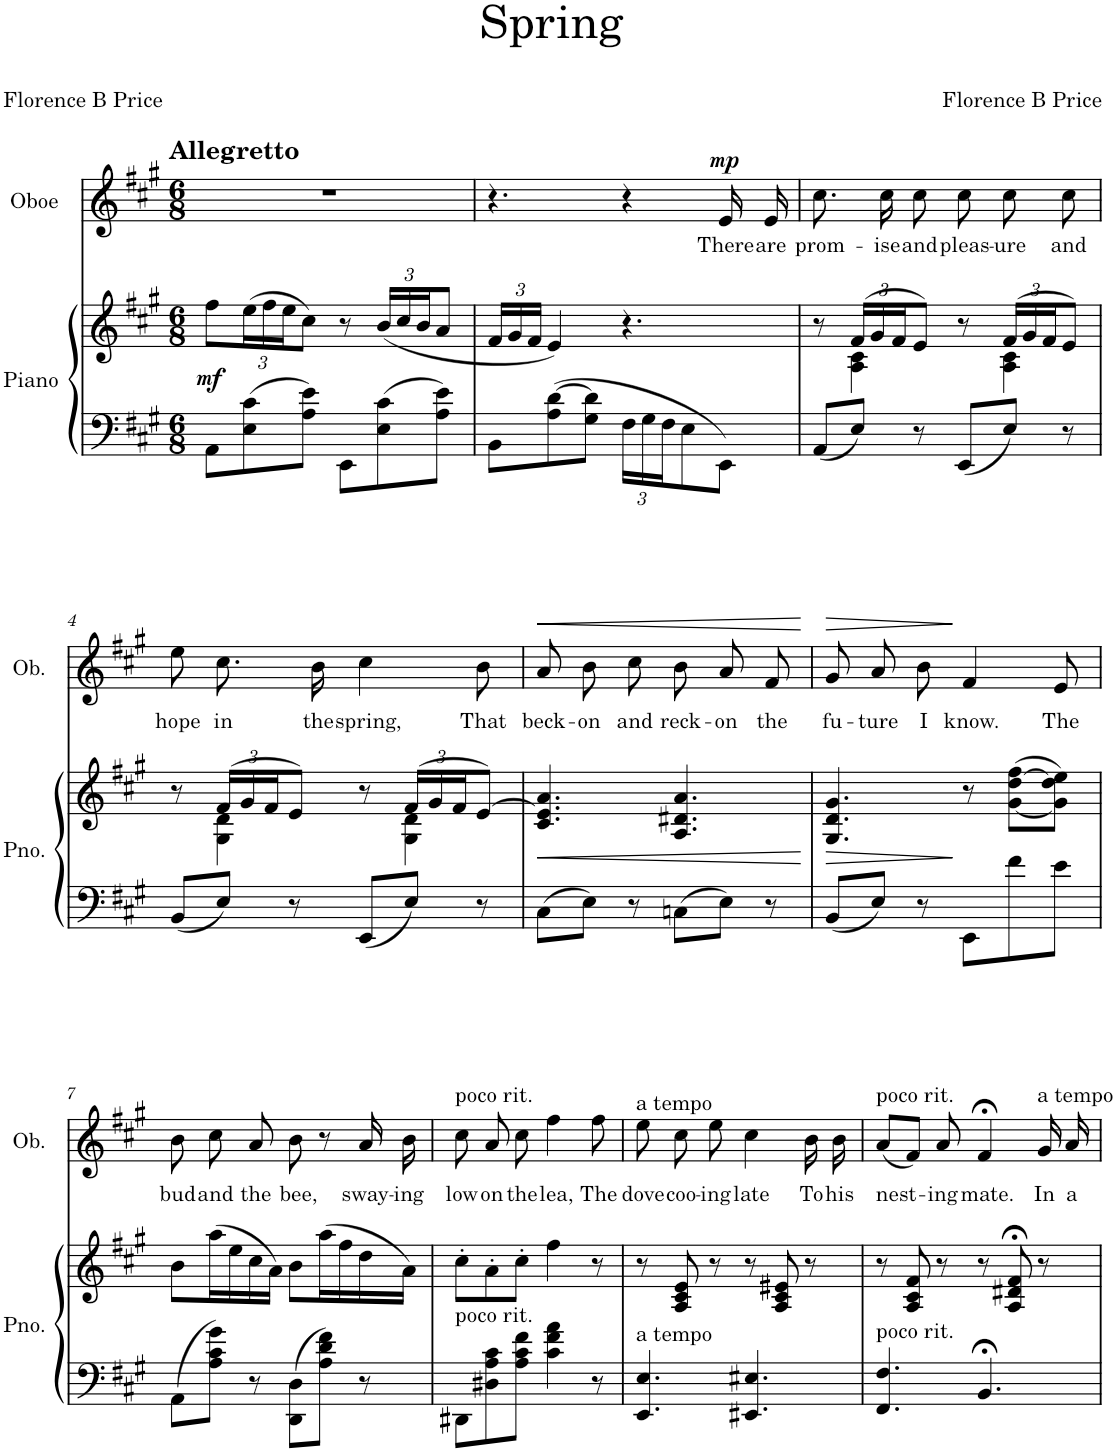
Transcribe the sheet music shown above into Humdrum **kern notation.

**kern	**kern	**dynam	**kern	**text	**dynam
*part2	*part2	*part2	*part1	*part1	*part1
*staff3	*staff2	*staff2/3	*staff1	*staff1	*staff1
*I"Piano	*	*	*I"Oboe	*	*
*I'Pno.	*	*	*I'Ob.	*	*
*clefF4	*clefG2	*	*clefG2	*	*
*k[f#c#g#]	*k[f#c#g#]	*	*k[f#c#g#]	*	*
*M6/8	*M6/8	*	*M6/8	*	*
=1	=1	=1	=1	=1	=1
!	!	!	!LO:TX:a:B:t=Allegretto	!	!
!	!	!LO:DY:b	!	!	!
8AA\L	8ff#\L	mf	2.r	.	.
*	*Xbrackettup	*	*	*	*
8E\ 8c#\	(24ee\L	.	.	.	.
.	24ff#\	.	.	.	.
.	24ee\J	.	.	.	.
8A\ 8e\J	8cc#\J)	.	.	.	.
8EE\L	8r	.	.	.	.
8E\ 8c#\	(<24b/LL	.	.	.	.
.	24cc#/	.	.	.	.
.	24b/J	.	.	.	.
8A\ 8e\J	8a/J	.	.	.	.
=2	=2	=2	=2	=2	=2
8BB\L	24f#/LL	.	4.r	.	.
.	24g#/	.	.	.	.
.	24f#/JJ	.	.	.	.
8A\ [8d\	4e/)	.	.	.	.
8G#\ 8d\]J	.	.	.	.	.
*Xbrackettup	*	*	*	*	*
24F#\LL	4.r	.	4r	.	.
24G#\	.	.	.	.	.
24F#\J	.	.	.	.	.
8E\	.	.	.	.	.
!	!	!	!	!LO:LY:b	!LO:DY:a
8EE\J	.	.	16e/	There	mp
!	!	!	!	!LO:LY:b	!
.	.	.	16e/	are	.
=3	=3	=3	=3	=3	=3
*	*^	*	*	*	*
!	!	!	!	!	!LO:LY:b	!
8AA/L	8r	8ryy	.	8.cc#\	prom-	.
8E/J	(24f#/LL	4A\ 4c#\	.	.	.	.
.	24g#/	.	.	.	.	.
!	!	!	!	!	!LO:LY:b	!
.	.	.	.	16cc#\	-ise	.
.	24f#/J	.	.	.	.	.
!	!	!	!	!	!LO:LY:b	!
8r	8e/J)	.	.	8cc#\	and	.
!	!	!	!	!	!LO:LY:b	!
8EE/L	8r	8ryy	.	8cc#\	pleas-	.
!	!	!	!	!	!LO:LY:b	!
8E/J	(24f#/LL	4A\ 4c#\	.	8cc#\	-ure	.
.	24g#/	.	.	.	.	.
.	24f#/J	.	.	.	.	.
!	!	!	!	!	!LO:LY:b	!
8r	8e/J)	.	.	8cc#\	and	.
!!LO:LB:g=z
=4	=4	=4	=4	=4	=4	=4
!	!	!	!	!	!LO:LY:b	!
8BB/L	8r	8ryy	.	8ee\	hope	.
!	!	!	!	!	!LO:LY:b	!
8E/J	(24f#/LL	4G#\ 4d\	.	8.cc#\	in	.
.	24g#/	.	.	.	.	.
.	24f#/J	.	.	.	.	.
8r	8e/J)	.	.	.	.	.
!	!	!	!	!	!LO:LY:b	!
.	.	.	.	16b\	the	.
!	!	!	!	!	!LO:LY:b	!
8EE/L	8r	8ryy	.	4cc#\	spring,	.
8E/J	(24f#/LL	4G#\ 4d\	.	.	.	.
.	24g#/	.	.	.	.	.
.	24f#/J	.	.	.	.	.
!	!	!	!	!	!LO:LY:b	!
8r	[8e/J)	.	.	8b\	That	.
*	*v	*v	*	*	*	*
=5	=5	=5	=5	=5	=5
!	!	!LO:HP:b	!	!LO:LY:b	!LO:HP:b
8C#\L	4.c#/ 4.e/] 4.a/	<	8a/	beck-	<
!	!	!	!	!LO:LY:b	!
8E\J	.	.	8b\	-on	.
!	!	!	!	!LO:LY:b	!
8r	.	.	8cc#\	and	.
!	!	!	!	!LO:LY:b	!
8Cn\L	4.A/ 4.d#X/ 4.a/	.	8b\	reck-	.
!	!	!	!	!LO:LY:b	!
8E\J	.	.	8a/	-on	.
!	!	!	!	!LO:LY:b	!
8r	.	.	8f#/	the	.
.	.	[	.	.	[
=6	=6	=6	=6	=6	=6
!	!	!LO:HP:b	!	!LO:LY:b	!LO:HP:b
8BB/L	4.G#/ 4.d/ 4.g#/	>	8g#/	fu-	>
!	!	!	!	!LO:LY:b	!
8E/J	.	.	8a/	-ture	.
!	!	!	!	!LO:LY:b	!
8r	.	.	8b\	I	.
!	!	!	!	!LO:LY:b	!
8EE\L	8r	]	4f#/	know.	]
8f#\	([8g#\ [8dd\ 8ff#\L	.	.	.	.
!	!	!	!	!LO:LY:b	!
8e\J	8g#\] 8dd\] 8ee\J)	.	8e/	The	.
!!LO:LB:g=z
=7	=7	=7	=7	=7	=7
!	!	!	!	!LO:LY:b	!
8AA\L	8b\L	.	8b\	bud	.
!	!	!	!	!LO:LY:b	!
8A\ 8c#\ 8g#\J	(16aa\L	.	8cc#\	and	.
.	16ee\	.	.	.	.
!	!	!	!	!LO:LY:b	!
8r	16cc#\	.	8a/	the	.
.	16a\JJ)	.	.	.	.
!	!	!	!	!LO:LY:b	!
8DD\ 8D\L	8b\L	.	8b\	bee,	.
8A\ 8d\ 8f#\J	(16aa\L	.	8r	.	.
.	16ff#\	.	.	.	.
!	!	!	!	!LO:LY:b	!
8r	16dd\	.	16a/	sway-	.
!	!	!	!	!LO:LY:b	!
.	16a\JJ)	.	16b\	-ing	.
=8	=8	=8	=8	=8	=8
!	!	!	!LO:TX:a:t=poco rit.	!	!
!LO:TX:a:t=poco rit.	!	!	!	!	!
!	!	!	!	!LO:LY:b	!
8DD#X\L	8cc#'\L	.	8cc#\	low	.
!	!	!	!	!LO:LY:b	!
8D#X\ 8A\ 8c#\	8a'\	.	8a/	on	.
!	!	!	!	!LO:LY:b	!
8A\ 8c#\ 8f#\J	8cc#'\J	.	8cc#\	the	.
!	!	!	!	!LO:LY:b	!
4c#\ 4f#\ 4a\	4ff#\	.	4ff#\	lea,	.
!	!	!	!	!LO:LY:b	!
8r	8r	.	8ff#\	The	.
=9	=9	=9	=9	=9	=9
!	!	!	!LO:TX:a:t=a tempo	!	!
!LO:TX:a:t=a tempo	!	!	!	!	!
!	!	!	!	!LO:LY:b	!
4.EE/ 4.E/	8r	.	8ee\	dove	.
!	!	!	!	!LO:LY:b	!
.	8A/ 8c#/ 8e/	.	8cc#\	coo-	.
!	!	!	!	!LO:LY:b	!
.	8r	.	8ee\	-ing	.
!	!	!	!	!LO:LY:b	!
4.EE#X/ 4.E#X/	8r	.	4cc#\	late	.
.	8A/ 8c#/ 8e#X/	.	.	.	.
!	!	!	!	!LO:LY:b	!
.	8r	.	16b\	To	.
!	!	!	!	!LO:LY:b	!
.	.	.	16b\	his	.
=10	=10	=10	=10	=10	=10
!	!	!	!LO:TX:a:t=poco rit.	!	!
!LO:TX:a:t=poco rit.	!	!	!	!	!
!	!	!	!	!LO:LY:b	!
4.FF#/ 4.F#/	8r	.	(8a/L	nest-	.
.	8A/ 8c#/ 8f#/	.	8f#/J)	.	.
!	!	!	!	!LO:LY:b	!
.	8r	.	8a/	-ing	.
!	!	!	!	!LO:LY:b	!
4.BB;</	8r	.	4f#;</	mate.	.
.	8A/;< 8d#X/;< 8f#/;<	.	.	.	.
!	!	!	!LO:TX:a:t=a tempo	!	!
!	!	!	!	!LO:LY:b	!
.	8r	.	16g#/	In	.
!	!	!	!	!LO:LY:b	!
.	.	.	16a/	a	.
=	=	=	=	=	=
*-	*-	*-	*-	*-	*-
